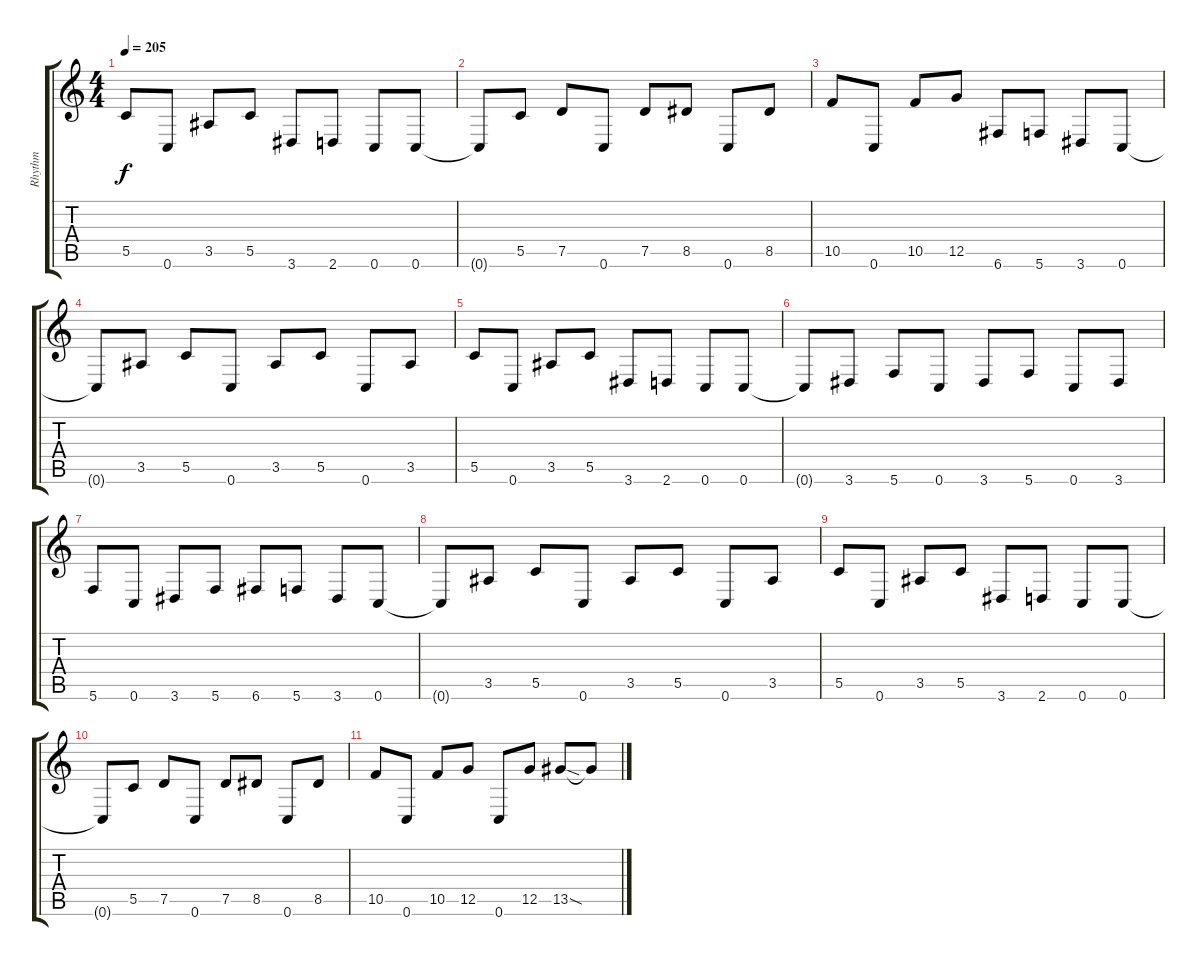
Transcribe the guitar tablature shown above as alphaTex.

\track ("Rhythm" "Rhythm") {instrument overdrivenguitar}
\staff {score tabs}
\tuning (D4 A3 F3 C3 G2 C2) {hide}
\ts (4 4)
\tempo 205
\clef g2
\ks c
5.5.8{dy f} 0.6.8 3.5.8 5.5.8 3.6.8 2.6.8 0.6.8 0.6.8 |
0.6{t}.8 5.5.8 7.5.8 0.6.8 7.5.8 8.5.8 0.6.8 8.5.8 |
10.5.8 0.6.8 10.5.8 12.5.8 6.6.8 5.6.8 3.6.8 0.6.8 |
0.6{t}.8 3.5.8 5.5.8 0.6.8 3.5.8 5.5.8 0.6.8 3.5.8 |
5.5.8 0.6.8 3.5.8 5.5.8 3.6.8 2.6.8 0.6.8 0.6.8 |
0.6{t}.8 3.6.8 5.6.8 0.6.8 3.6.8 5.6.8 0.6.8 3.6.8 |
5.6.8 0.6.8 3.6.8 5.6.8 6.6.8 5.6.8 3.6.8 0.6.8 |
0.6{t}.8 3.5.8 5.5.8 0.6.8 3.5.8 5.5.8 0.6.8 3.5.8 |
5.5.8 0.6.8 3.5.8 5.5.8 3.6.8 2.6.8 0.6.8 0.6.8 |
0.6{t}.8 5.5.8 7.5.8 0.6.8 7.5.8 8.5.8 0.6.8 8.5.8 |
10.5.8 0.6.8 10.5.8 12.5.8 0.6.8 12.5.8 13.5{sod}.8 13.5{t}.8
